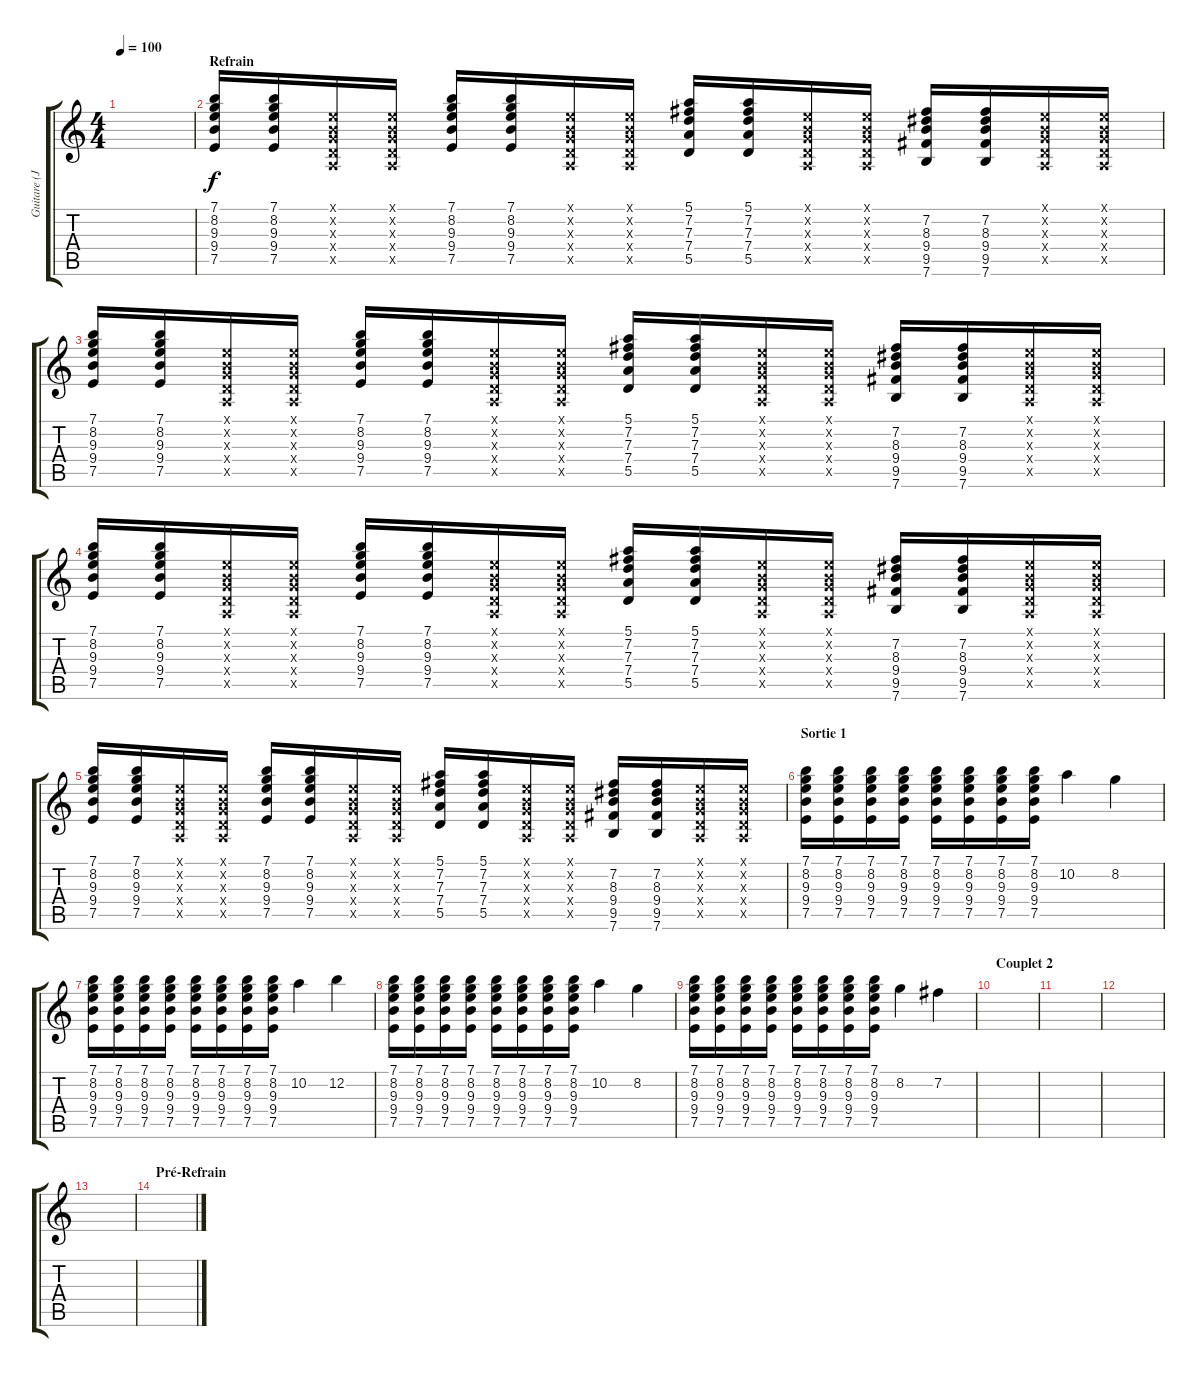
\track ("Guitare (Jérôme)" "Guitare (J") {instrument distortionguitar}
\staff {score tabs}
\tuning (E4 B3 G3 D3 A2 E2) {hide}
\ts (4 4)
\tempo 100
\clef g2
\ks c
|
\section ("" "Refrain")
(7.1 8.2 9.3 9.4 7.5).16 (7.1 8.2 9.3 9.4 7.5).16 (0.1{x} 0.2{x} 0.3{x} 0.4{x} 0.5{x}).16 (0.1{x} 0.2{x} 0.3{x} 0.4{x} 0.5{x}).16 (7.1 8.2 9.3 9.4 7.5).16 (7.1 8.2 9.3 9.4 7.5).16 (0.1{x} 0.2{x} 0.3{x} 0.4{x} 0.5{x}).16 (0.1{x} 0.2{x} 0.3{x} 0.4{x} 0.5{x}).16 (5.1 7.2 7.3 7.4 5.5).16 (5.1 7.2 7.3 7.4 5.5).16 (0.1{x} 0.2{x} 0.3{x} 0.4{x} 0.5{x}).16 (0.1{x} 0.2{x} 0.3{x} 0.4{x} 0.5{x}).16 (7.2 8.3 9.4 9.5 7.6).16 (7.2 8.3 9.4 9.5 7.6).16 (0.1{x} 0.2{x} 0.3{x} 0.4{x} 0.5{x}).16 (0.1{x} 0.2{x} 0.3{x} 0.4{x} 0.5{x}).16 |
(7.1 8.2 9.3 9.4 7.5).16 (7.1 8.2 9.3 9.4 7.5).16 (0.1{x} 0.2{x} 0.3{x} 0.4{x} 0.5{x}).16 (0.1{x} 0.2{x} 0.3{x} 0.4{x} 0.5{x}).16 (7.1 8.2 9.3 9.4 7.5).16 (7.1 8.2 9.3 9.4 7.5).16 (0.1{x} 0.2{x} 0.3{x} 0.4{x} 0.5{x}).16 (0.1{x} 0.2{x} 0.3{x} 0.4{x} 0.5{x}).16 (5.1 7.2 7.3 7.4 5.5).16 (5.1 7.2 7.3 7.4 5.5).16 (0.1{x} 0.2{x} 0.3{x} 0.4{x} 0.5{x}).16 (0.1{x} 0.2{x} 0.3{x} 0.4{x} 0.5{x}).16 (7.2 8.3 9.4 9.5 7.6).16 (7.2 8.3 9.4 9.5 7.6).16 (0.1{x} 0.2{x} 0.3{x} 0.4{x} 0.5{x}).16 (0.1{x} 0.2{x} 0.3{x} 0.4{x} 0.5{x}).16 |
(7.1 8.2 9.3 9.4 7.5).16 (7.1 8.2 9.3 9.4 7.5).16 (0.1{x} 0.2{x} 0.3{x} 0.4{x} 0.5{x}).16 (0.1{x} 0.2{x} 0.3{x} 0.4{x} 0.5{x}).16 (7.1 8.2 9.3 9.4 7.5).16 (7.1 8.2 9.3 9.4 7.5).16 (0.1{x} 0.2{x} 0.3{x} 0.4{x} 0.5{x}).16 (0.1{x} 0.2{x} 0.3{x} 0.4{x} 0.5{x}).16 (5.1 7.2 7.3 7.4 5.5).16 (5.1 7.2 7.3 7.4 5.5).16 (0.1{x} 0.2{x} 0.3{x} 0.4{x} 0.5{x}).16 (0.1{x} 0.2{x} 0.3{x} 0.4{x} 0.5{x}).16 (7.2 8.3 9.4 9.5 7.6).16 (7.2 8.3 9.4 9.5 7.6).16 (0.1{x} 0.2{x} 0.3{x} 0.4{x} 0.5{x}).16 (0.1{x} 0.2{x} 0.3{x} 0.4{x} 0.5{x}).16 |
(7.1 8.2 9.3 9.4 7.5).16 (7.1 8.2 9.3 9.4 7.5).16 (0.1{x} 0.2{x} 0.3{x} 0.4{x} 0.5{x}).16 (0.1{x} 0.2{x} 0.3{x} 0.4{x} 0.5{x}).16 (7.1 8.2 9.3 9.4 7.5).16 (7.1 8.2 9.3 9.4 7.5).16 (0.1{x} 0.2{x} 0.3{x} 0.4{x} 0.5{x}).16 (0.1{x} 0.2{x} 0.3{x} 0.4{x} 0.5{x}).16 (5.1 7.2 7.3 7.4 5.5).16 (5.1 7.2 7.3 7.4 5.5).16 (0.1{x} 0.2{x} 0.3{x} 0.4{x} 0.5{x}).16 (0.1{x} 0.2{x} 0.3{x} 0.4{x} 0.5{x}).16 (7.2 8.3 9.4 9.5 7.6).16 (7.2 8.3 9.4 9.5 7.6).16 (0.1{x} 0.2{x} 0.3{x} 0.4{x} 0.5{x}).16 (0.1{x} 0.2{x} 0.3{x} 0.4{x} 0.5{x}).16 |
\section ("" "Sortie 1")
(7.1 8.2 9.3 9.4 7.5).16 (7.1 8.2 9.3 9.4 7.5).16 (7.1 8.2 9.3 9.4 7.5).16 (7.1 8.2 9.3 9.4 7.5).16 (7.1 8.2 9.3 9.4 7.5).16 (7.1 8.2 9.3 9.4 7.5).16 (7.1 8.2 9.3 9.4 7.5).16 (7.1 8.2 9.3 9.4 7.5).16 10.2.4 8.2.4 |
(7.1 8.2 9.3 9.4 7.5).16 (7.1 8.2 9.3 9.4 7.5).16 (7.1 8.2 9.3 9.4 7.5).16 (7.1 8.2 9.3 9.4 7.5).16 (7.1 8.2 9.3 9.4 7.5).16 (7.1 8.2 9.3 9.4 7.5).16 (7.1 8.2 9.3 9.4 7.5).16 (7.1 8.2 9.3 9.4 7.5).16 10.2.4 12.2.4 |
(7.1 8.2 9.3 9.4 7.5).16 (7.1 8.2 9.3 9.4 7.5).16 (7.1 8.2 9.3 9.4 7.5).16 (7.1 8.2 9.3 9.4 7.5).16 (7.1 8.2 9.3 9.4 7.5).16 (7.1 8.2 9.3 9.4 7.5).16 (7.1 8.2 9.3 9.4 7.5).16 (7.1 8.2 9.3 9.4 7.5).16 10.2.4 8.2.4 |
(7.1 8.2 9.3 9.4 7.5).16 (7.1 8.2 9.3 9.4 7.5).16 (7.1 8.2 9.3 9.4 7.5).16 (7.1 8.2 9.3 9.4 7.5).16 (7.1 8.2 9.3 9.4 7.5).16 (7.1 8.2 9.3 9.4 7.5).16 (7.1 8.2 9.3 9.4 7.5).16 (7.1 8.2 9.3 9.4 7.5).16 8.2.4 7.2.4 |
\section ("" "Couplet 2")
|
|
|
|
\section ("" "Pré-Refrain")
